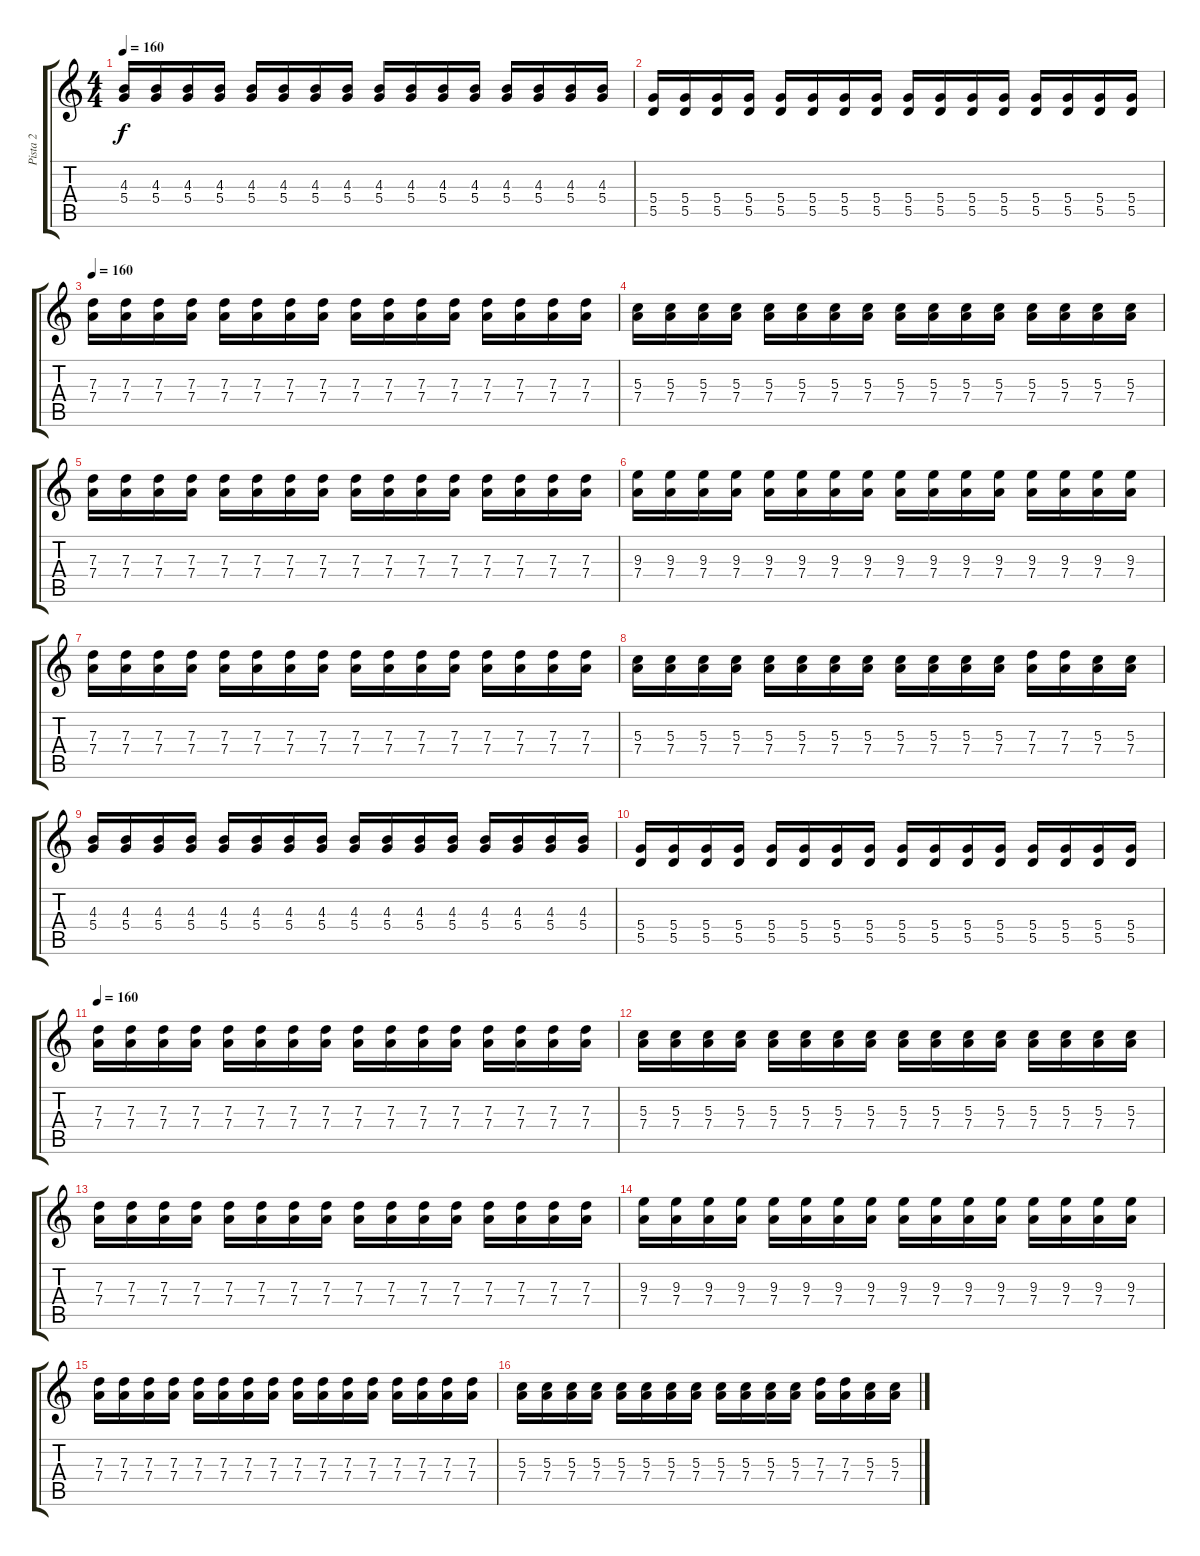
\track ("Pista 2" "Pista 2") {instrument distortionguitar}
\staff {score tabs}
\tuning (E4 B3 G3 D3 A2 E2) {hide}
\ts (4 4)
\tempo 160
\clef g2
\ks c
(4.3 5.4).16{dy f} (4.3 5.4).16 (4.3 5.4).16 (4.3 5.4).16 (4.3 5.4).16 (4.3 5.4).16 (4.3 5.4).16 (4.3 5.4).16 (4.3 5.4).16 (4.3 5.4).16 (4.3 5.4).16 (4.3 5.4).16 (4.3 5.4).16 (4.3 5.4).16 (4.3 5.4).16 (4.3 5.4).16 |
(5.4 5.5).16 (5.4 5.5).16 (5.4 5.5).16 (5.4 5.5).16 (5.4 5.5).16 (5.4 5.5).16 (5.4 5.5).16 (5.4 5.5).16 (5.4 5.5).16 (5.4 5.5).16 (5.4 5.5).16 (5.4 5.5).16 (5.4 5.5).16 (5.4 5.5).16 (5.4 5.5).16 (5.4 5.5).16 |
\tempo 145
\tempo 160
(7.3 7.4).16 (7.3 7.4).16 (7.3 7.4).16 (7.3 7.4).16 (7.3 7.4).16 (7.3 7.4).16 (7.3 7.4).16 (7.3 7.4).16 (7.3 7.4).16 (7.3 7.4).16 (7.3 7.4).16 (7.3 7.4).16 (7.3 7.4).16 (7.3 7.4).16 (7.3 7.4).16 (7.3 7.4).16 |
(5.3 7.4).16 (5.3 7.4).16 (5.3 7.4).16 (5.3 7.4).16 (5.3 7.4).16 (5.3 7.4).16 (5.3 7.4).16 (5.3 7.4).16 (5.3 7.4).16 (5.3 7.4).16 (5.3 7.4).16 (5.3 7.4).16 (5.3 7.4).16 (5.3 7.4).16 (5.3 7.4).16 (5.3 7.4).16 |
(7.3 7.4).16 (7.3 7.4).16 (7.3 7.4).16 (7.3 7.4).16 (7.3 7.4).16 (7.3 7.4).16 (7.3 7.4).16 (7.3 7.4).16 (7.3 7.4).16 (7.3 7.4).16 (7.3 7.4).16 (7.3 7.4).16 (7.3 7.4).16 (7.3 7.4).16 (7.3 7.4).16 (7.3 7.4).16 |
(9.3 7.4).16 (9.3 7.4).16 (9.3 7.4).16 (9.3 7.4).16 (9.3 7.4).16 (9.3 7.4).16 (9.3 7.4).16 (9.3 7.4).16 (9.3 7.4).16 (9.3 7.4).16 (9.3 7.4).16 (9.3 7.4).16 (9.3 7.4).16 (9.3 7.4).16 (9.3 7.4).16 (9.3 7.4).16 |
(7.3 7.4).16 (7.3 7.4).16 (7.3 7.4).16 (7.3 7.4).16 (7.3 7.4).16 (7.3 7.4).16 (7.3 7.4).16 (7.3 7.4).16 (7.3 7.4).16 (7.3 7.4).16 (7.3 7.4).16 (7.3 7.4).16 (7.3 7.4).16 (7.3 7.4).16 (7.3 7.4).16 (7.3 7.4).16 |
(5.3 7.4).16 (5.3 7.4).16 (5.3 7.4).16 (5.3 7.4).16 (5.3 7.4).16 (5.3 7.4).16 (5.3 7.4).16 (5.3 7.4).16 (5.3 7.4).16 (5.3 7.4).16 (5.3 7.4).16 (5.3 7.4).16 (7.3 7.4).16 (7.3 7.4).16 (5.3 7.4).16 (5.3 7.4).16 |
(4.3 5.4).16 (4.3 5.4).16 (4.3 5.4).16 (4.3 5.4).16 (4.3 5.4).16 (4.3 5.4).16 (4.3 5.4).16 (4.3 5.4).16 (4.3 5.4).16 (4.3 5.4).16 (4.3 5.4).16 (4.3 5.4).16 (4.3 5.4).16 (4.3 5.4).16 (4.3 5.4).16 (4.3 5.4).16 |
(5.4 5.5).16 (5.4 5.5).16 (5.4 5.5).16 (5.4 5.5).16 (5.4 5.5).16 (5.4 5.5).16 (5.4 5.5).16 (5.4 5.5).16 (5.4 5.5).16 (5.4 5.5).16 (5.4 5.5).16 (5.4 5.5).16 (5.4 5.5).16 (5.4 5.5).16 (5.4 5.5).16 (5.4 5.5).16 |
\tempo 145
\tempo 160
(7.3 7.4).16 (7.3 7.4).16 (7.3 7.4).16 (7.3 7.4).16 (7.3 7.4).16 (7.3 7.4).16 (7.3 7.4).16 (7.3 7.4).16 (7.3 7.4).16 (7.3 7.4).16 (7.3 7.4).16 (7.3 7.4).16 (7.3 7.4).16 (7.3 7.4).16 (7.3 7.4).16 (7.3 7.4).16 |
(5.3 7.4).16 (5.3 7.4).16 (5.3 7.4).16 (5.3 7.4).16 (5.3 7.4).16 (5.3 7.4).16 (5.3 7.4).16 (5.3 7.4).16 (5.3 7.4).16 (5.3 7.4).16 (5.3 7.4).16 (5.3 7.4).16 (5.3 7.4).16 (5.3 7.4).16 (5.3 7.4).16 (5.3 7.4).16 |
(7.3 7.4).16 (7.3 7.4).16 (7.3 7.4).16 (7.3 7.4).16 (7.3 7.4).16 (7.3 7.4).16 (7.3 7.4).16 (7.3 7.4).16 (7.3 7.4).16 (7.3 7.4).16 (7.3 7.4).16 (7.3 7.4).16 (7.3 7.4).16 (7.3 7.4).16 (7.3 7.4).16 (7.3 7.4).16 |
(9.3 7.4).16 (9.3 7.4).16 (9.3 7.4).16 (9.3 7.4).16 (9.3 7.4).16 (9.3 7.4).16 (9.3 7.4).16 (9.3 7.4).16 (9.3 7.4).16 (9.3 7.4).16 (9.3 7.4).16 (9.3 7.4).16 (9.3 7.4).16 (9.3 7.4).16 (9.3 7.4).16 (9.3 7.4).16 |
(7.3 7.4).16 (7.3 7.4).16 (7.3 7.4).16 (7.3 7.4).16 (7.3 7.4).16 (7.3 7.4).16 (7.3 7.4).16 (7.3 7.4).16 (7.3 7.4).16 (7.3 7.4).16 (7.3 7.4).16 (7.3 7.4).16 (7.3 7.4).16 (7.3 7.4).16 (7.3 7.4).16 (7.3 7.4).16 |
(5.3 7.4).16 (5.3 7.4).16 (5.3 7.4).16 (5.3 7.4).16 (5.3 7.4).16 (5.3 7.4).16 (5.3 7.4).16 (5.3 7.4).16 (5.3 7.4).16 (5.3 7.4).16 (5.3 7.4).16 (5.3 7.4).16 (7.3 7.4).16 (7.3 7.4).16 (5.3 7.4).16 (5.3 7.4).16
